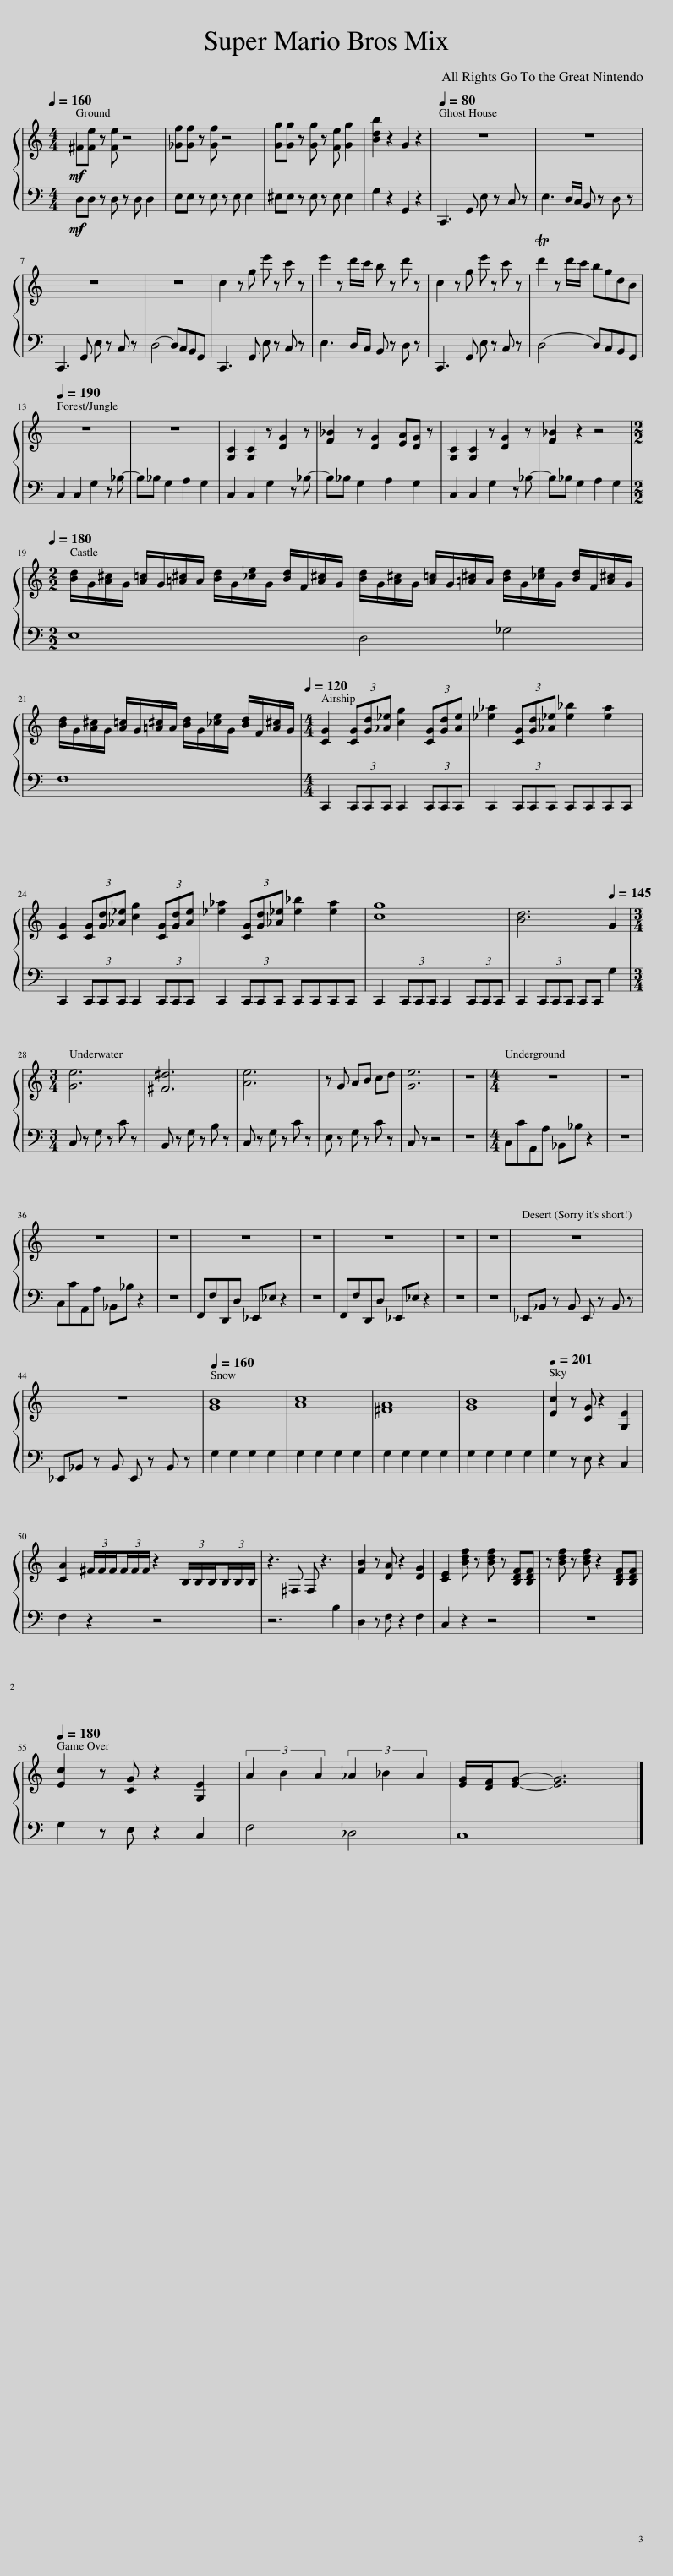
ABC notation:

X:1
%%score { 1 | 2 }
L:1/8
Q:1/4=160
M:4/4
I:linebreak $
K:C
V:1 treble
V:2 bass
V:1
!mf! ^F[Fe] z [Fe] z4 | [_Gf][Gf] z [Gf] z4 | [Gg][Gg] z [Gg] z [Fe] [Gg]2 | [Bdb]2 z2 G2 z2 |[Q:1/4=80] z8 | %5
 z8 |$ z8 | z8 | c2 z g e' z c' z | e'2 z d'/c'/ b z d' z | %10
 c2 z g e' z c' z | Td'2 z d'/c'/ bgdB |$[Q:1/4=190] z8 | z8 | [G,C]2 [G,C]2 z [DG]2 z | %15
 [F_B]2 z [DG]2 [EA][DG] z | [G,C]2 [G,C]2 z [DG]2 z | [F_B]2 z2 z4 |$[M:2/2][Q:1/4=180] [Bd]/G/[A^c]/G/ [A=c]/G/[=A^c]/A/ [Bd]/G/[_ce]/G/ [Bd]/F/[A^c]/G/ | [Bd]/G/[A^c]/G/ [A=c]/G/[=A^c]/A/ [Bd]/G/[_ce]/G/ [Bd]/F/[A^c]/G/ |$ %20
 [Bd]/G/[A^c]/G/ [A=c]/G/[=A^c]/A/ [Bd]/G/[_ce]/G/ [Bd]/F/[A^c]/G/ |[M:4/4][Q:1/4=120] [CG]2 (3[CG][Gd][_A_e] [cg]2 (3[CG][Gd][Ae] | [_e_a]2 (3[CG][Gd][_A_e] [e_b]2 [ea]2 |$ [CG]2 (3[CG][Gd][_A_e] [cg]2 (3[CG][Gd][Ae] | [_e_a]2 (3[CG][Gd][_A_e] [e_b]2 [ea]2 | %25
 [cg]8 | [Bd]6[Q:1/4=145] G2 |$[M:3/4] [Ge]6 | [^F^d]6 | [Ae]6 | %30
 z G AB cd | [Ge]6 | z6 |[M:4/4] z8 | z8 |$ %35
 z8 | z8 | z8 | z8 | z8 | %40
 z8 | z8 | z8 |$ z8 |[Q:1/4=160] [GB]8 | %45
 [Ac]8 | [^FA]8 | [GB]8 |[Q:1/4=201] [Ec]2 z [CG] z2 [G,E]2 |$ [CA]2 (3^F/F/F/(3F/F/F/ z2 (3B,/B,/B,/(3B,/B,/B,/ | %50
 z3 ^F, F, z3 | [FB]2 z [DA] z2 [DG]2 | [CE]2 [Bdf] z [Bdf] z [B,DF][B,DF] | z [Bdf] z [Bdf] z2 [B,DF][B,DF] |$[Q:1/4=180] [Ec]2 z [CG] z2 [G,E]2 | %55
 (3A2 B2 A2 (3_A2 _B2 A2 | [EG]/[DF]/[EG]- [EG]6 |] %57
V:2
!mf! D,D, z D, z D, D,2 | E,E, z E, z E, E,2 | ^E,E, z E, z E, E,2 | G,2 z2 G,,2 z2 | C,,3 G,, E, z C, z | %5
 E,3 D,/C,/ B,, z D, z |$ C,,3 G,, E, z C, z | (D,4 D,)C,B,,G,, | C,,3 G,, E, z C, z | E,3 D,/C,/ B,, z D, z | %10
 C,,3 G,, E, z C, z | (D,4 D,)C,B,,G,, |$ C,2 C,2 G,2 z _B,- | B,_B, G,2 A,2 G,2 | C,2 C,2 G,2 z _B,- | %15
 B,_B, G,2 A,2 G,2 | C,2 C,2 G,2 z _B,- | B,_B, G,2 A,2 G,2 |$[M:2/2] E,8 | D,4 _G,4 |$ %20
 F,8 |[M:4/4] C,,2 (3C,,C,,C,, C,,2 (3C,,C,,C,, | C,,2 (3C,,C,,C,, C,,C,,C,,C,, |$ C,,2 (3C,,C,,C,, C,,2 (3C,,C,,C,, | C,,2 (3C,,C,,C,, C,,C,,C,,C,, | %25
 C,,2 (3C,,C,,C,, C,,2 (3C,,C,,C,, | C,,2 (3C,,C,,C,, C,,C,, G,2 |$[M:3/4] C, z G, z C z | B,, z G, z B, z | C, z G, z C z | %30
 E, z G, z C z | C, z z4 | z6 |[M:4/4] C,CA,,A, _B,,_B, z2 | z8 |$ %35
 C,CA,,A, _B,,_B, z2 | z8 | F,,F,D,,D, _E,,_E, z2 | z8 | F,,F,D,,D, _E,,_E, z2 | %40
 z8 | z8 | _E,,_B,, z B,, E,, z B,, z |$ _E,,_B,, z B,, E,, z B,, z | G,2 G,2 G,2 G,2 | %45
 G,2 G,2 G,2 G,2 | G,2 G,2 G,2 G,2 | G,2 G,2 G,2 G,2 | G,2 z E, z2 C,2 |$ F,2 z2 z4 | %50
 z6 B,2 | D,2 z F, z2 F,2 | C,2 z2 z4 | z8 |$ G,2 z E, z2 C,2 | %55
 F,4 _D,4 | C,8 |] %57
